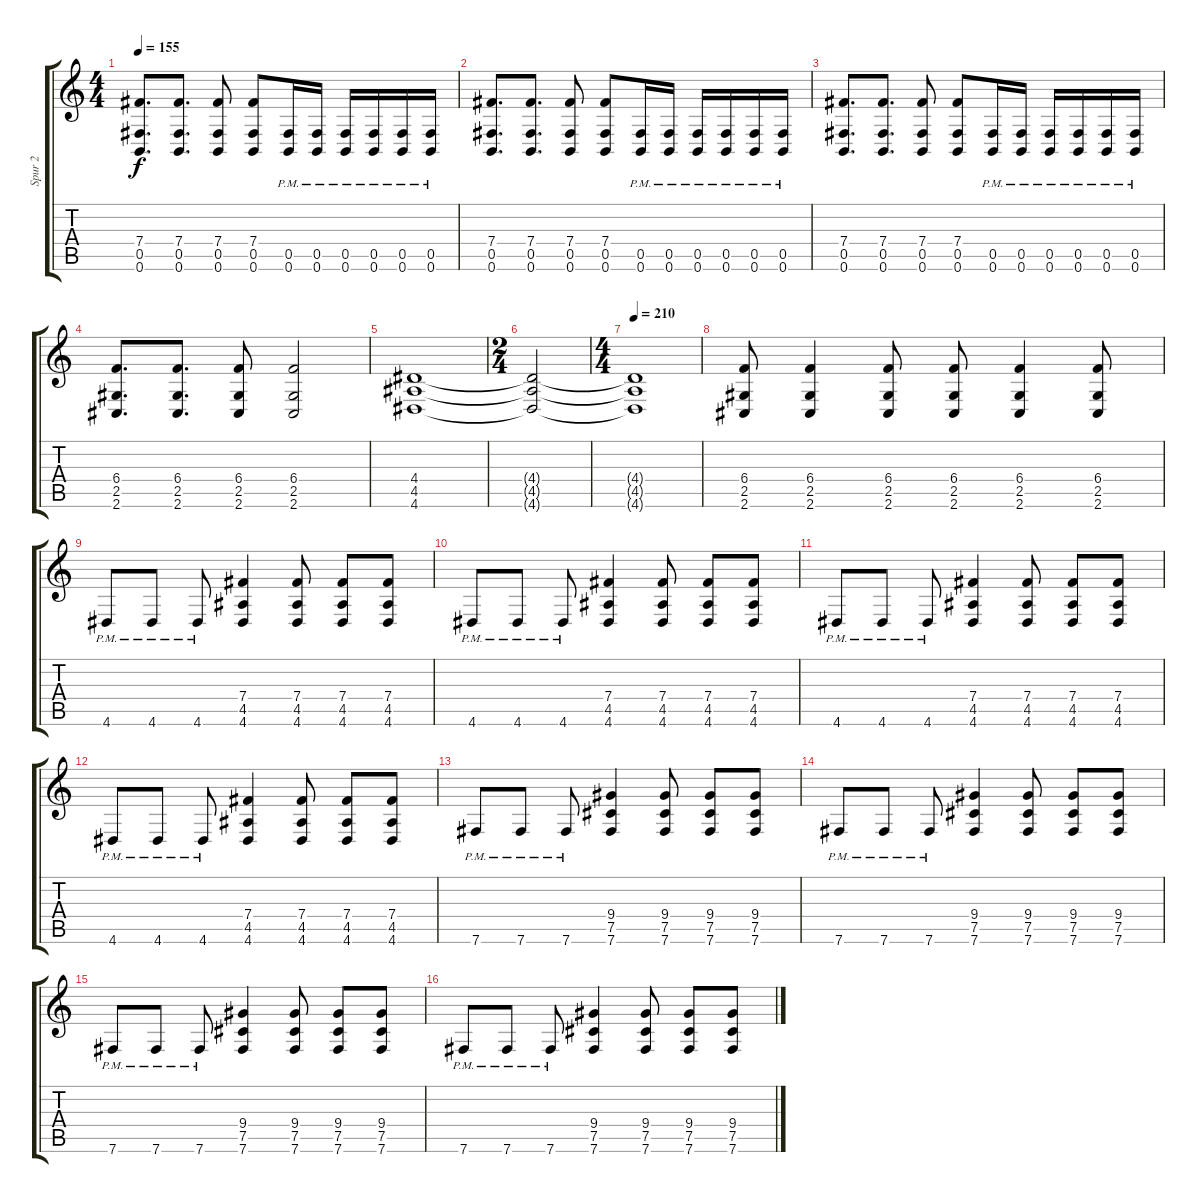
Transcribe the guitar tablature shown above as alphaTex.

\track ("Spur 2" "Spur 2") {instrument distortionguitar}
\staff {score tabs}
\tuning (Db4 Ab3 E3 B2 Gb2 B1) {hide}
\ts (4 4)
\tempo 155
\clef g2
\ks c
(7.4 0.5 0.6).8{d dy f} (7.4 0.5 0.6).8{d} (7.4 0.5 0.6).8 (7.4 0.5 0.6).8 (0.5{pm} 0.6{pm}).16 (0.5{pm} 0.6{pm}).16 (0.5{pm} 0.6{pm}).16 (0.5{pm} 0.6{pm}).16 (0.5{pm} 0.6{pm}).16 (0.5{pm} 0.6{pm}).16 |
(7.4 0.5 0.6).8{d} (7.4 0.5 0.6).8{d} (7.4 0.5 0.6).8 (7.4 0.5 0.6).8 (0.5{pm} 0.6{pm}).16 (0.5{pm} 0.6{pm}).16 (0.5{pm} 0.6{pm}).16 (0.5{pm} 0.6{pm}).16 (0.5{pm} 0.6{pm}).16 (0.5{pm} 0.6{pm}).16 |
(7.4 0.5 0.6).8{d} (7.4 0.5 0.6).8{d} (7.4 0.5 0.6).8 (7.4 0.5 0.6).8 (0.5{pm} 0.6{pm}).16 (0.5{pm} 0.6{pm}).16 (0.5{pm} 0.6{pm}).16 (0.5{pm} 0.6{pm}).16 (0.5{pm} 0.6{pm}).16 (0.5{pm} 0.6{pm}).16 |
(6.4 2.5 2.6).8{d} (6.4 2.5 2.6).8{d} (6.4 2.5 2.6).8 (6.4 2.5 2.6).2 |
(4.4 4.5 4.6).1 |
\ts (2 4)
(4.4{t} 4.5{t} 4.6{t}).2 |
\ts (4 4)
\tempo 210
(4.4{t} 4.5{t} 4.6{t}).1 |
(6.4 2.5 2.6).8 (6.4 2.5 2.6).4 (6.4 2.5 2.6).8 (6.4 2.5 2.6).8 (6.4 2.5 2.6).4 (6.4 2.5 2.6).8 |
4.6{pm}.8 4.6{pm}.8 4.6{pm}.8 (7.4 4.5 4.6).4 (7.4 4.5 4.6).8 (7.4 4.5 4.6).8 (7.4 4.5 4.6).8 |
4.6{pm}.8 4.6{pm}.8 4.6{pm}.8 (7.4 4.5 4.6).4 (7.4 4.5 4.6).8 (7.4 4.5 4.6).8 (7.4 4.5 4.6).8 |
4.6{pm}.8 4.6{pm}.8 4.6{pm}.8 (7.4 4.5 4.6).4 (7.4 4.5 4.6).8 (7.4 4.5 4.6).8 (7.4 4.5 4.6).8 |
4.6{pm}.8 4.6{pm}.8 4.6{pm}.8 (7.4 4.5 4.6).4 (7.4 4.5 4.6).8 (7.4 4.5 4.6).8 (7.4 4.5 4.6).8 |
7.6{pm}.8 7.6{pm}.8 7.6{pm}.8 (9.4 7.5 7.6).4 (9.4 7.5 7.6).8 (9.4 7.5 7.6).8 (9.4 7.5 7.6).8 |
7.6{pm}.8 7.6{pm}.8 7.6{pm}.8 (9.4 7.5 7.6).4 (9.4 7.5 7.6).8 (9.4 7.5 7.6).8 (9.4 7.5 7.6).8 |
7.6{pm}.8 7.6{pm}.8 7.6{pm}.8 (9.4 7.5 7.6).4 (9.4 7.5 7.6).8 (9.4 7.5 7.6).8 (9.4 7.5 7.6).8 |
7.6{pm}.8 7.6{pm}.8 7.6{pm}.8 (9.4 7.5 7.6).4 (9.4 7.5 7.6).8 (9.4 7.5 7.6).8 (9.4 7.5 7.6).8
